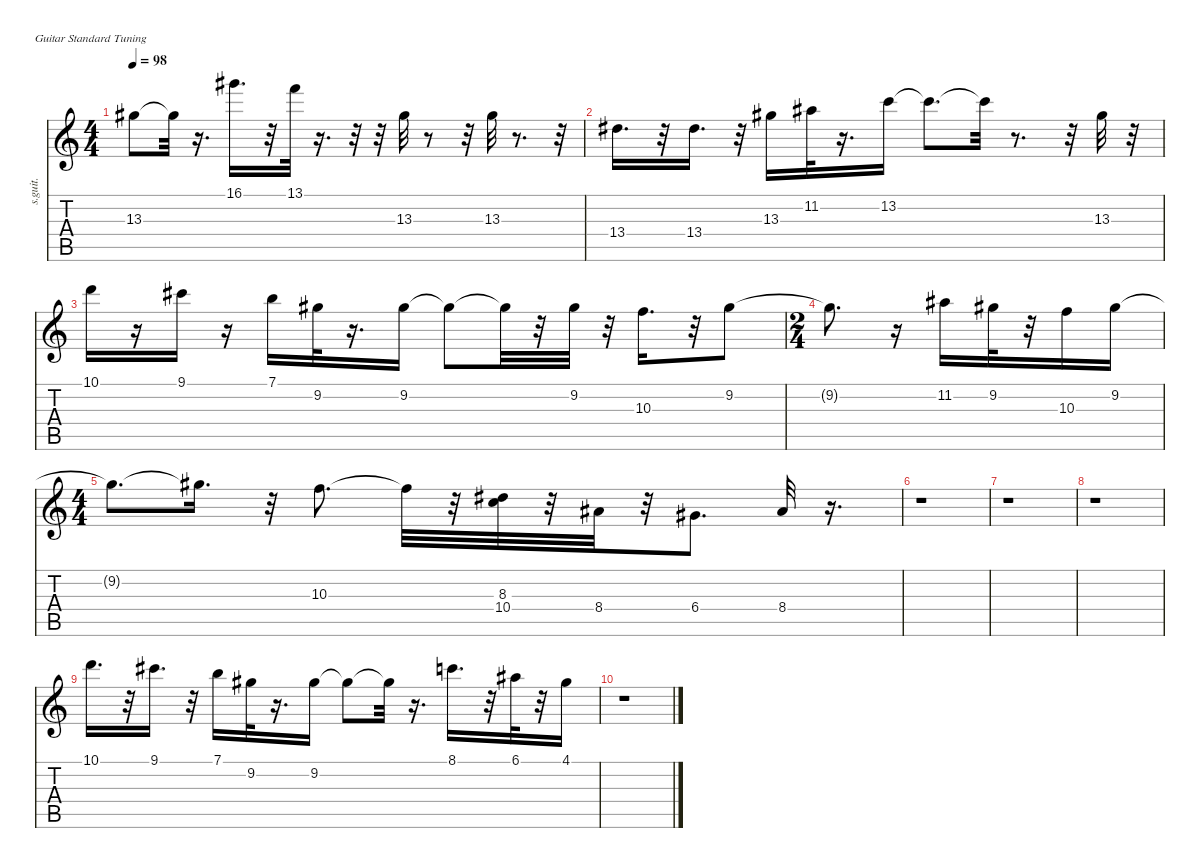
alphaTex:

\defaultSystemsLayout 4
\hideDynamics
\bracketExtendMode nobrackets
\track ("Vocal melody" "s.guit.") {instrument flute}
\staff {score tabs}
\tuning (E4 B3 G3 D3 A2 E2)
\displaytranspose 12
\ts (4 4)
\tempo 98
\clef g2
\ks c
13.3{acc #}.8{dy fff} 13.3{t acc #}.32{dy f} r.16{d} 16.1{acc #}.16{d dy fff} r.32 13.1.32 r.16{d} r.32 r.32 13.3{acc #}.32 r.8 r.32 13.3{acc #}.32 r.8{d} r.32 |
13.4{acc #}.16{d} r.32 13.4{acc #}.16{d} r.32 13.3{acc #}.16 11.2{acc #}.32 r.16{d} 13.2.16 13.2{t}.8{d} 13.2{t}.32{dy f} r.8{d} r.32 13.3{acc #}.32{dy fff} r.32 |
10.1.16 r.16 9.1{acc #}.16 r.16 7.1.16 9.2{acc #}.32 r.16{d} 9.2{acc #}.16 9.2{t acc #}.8 9.2{t acc #}.32{dy f} r.32 9.2{acc #}.32{dy mp} r.32 10.3.16{d dy fff} r.32 9.2{acc #}.8 |
\ts (2 4)
\beaming (8 2 2 2 2)
9.2{t acc #}.8{d dy f} r.16 11.2{acc #}.16{dy fff} 9.2{acc #}.32 r.32 10.3.16 9.2{acc #}.16 |
\ts (4 4)
\beaming (8 2 2 2 2)
9.2{t acc #}.8{d} 9.2{t acc #}.16{d dy f} r.32 10.3.8{d dy fff} 10.3{t}.32{dy f} r.32 (8.3{acc #} 10.4).32{dy fff} r.32 8.4{acc #}.32 r.32 6.4{acc #}.8{d} 8.4{acc #}.32 r.16{d} |
r.1 |
r.1 |
r.1 |
10.1.16{d} r.32 9.1{acc #}.16{d} r.32 7.1.16 9.2{acc #}.32 r.16{d} 9.2{acc #}.16 9.2{t acc #}.8{dy f} 9.2{t acc #}.32 r.16{d} 8.1.16{d dy fff} r.32 6.1{acc #}.32 r.32 4.1{acc #}.16 |
r.1
